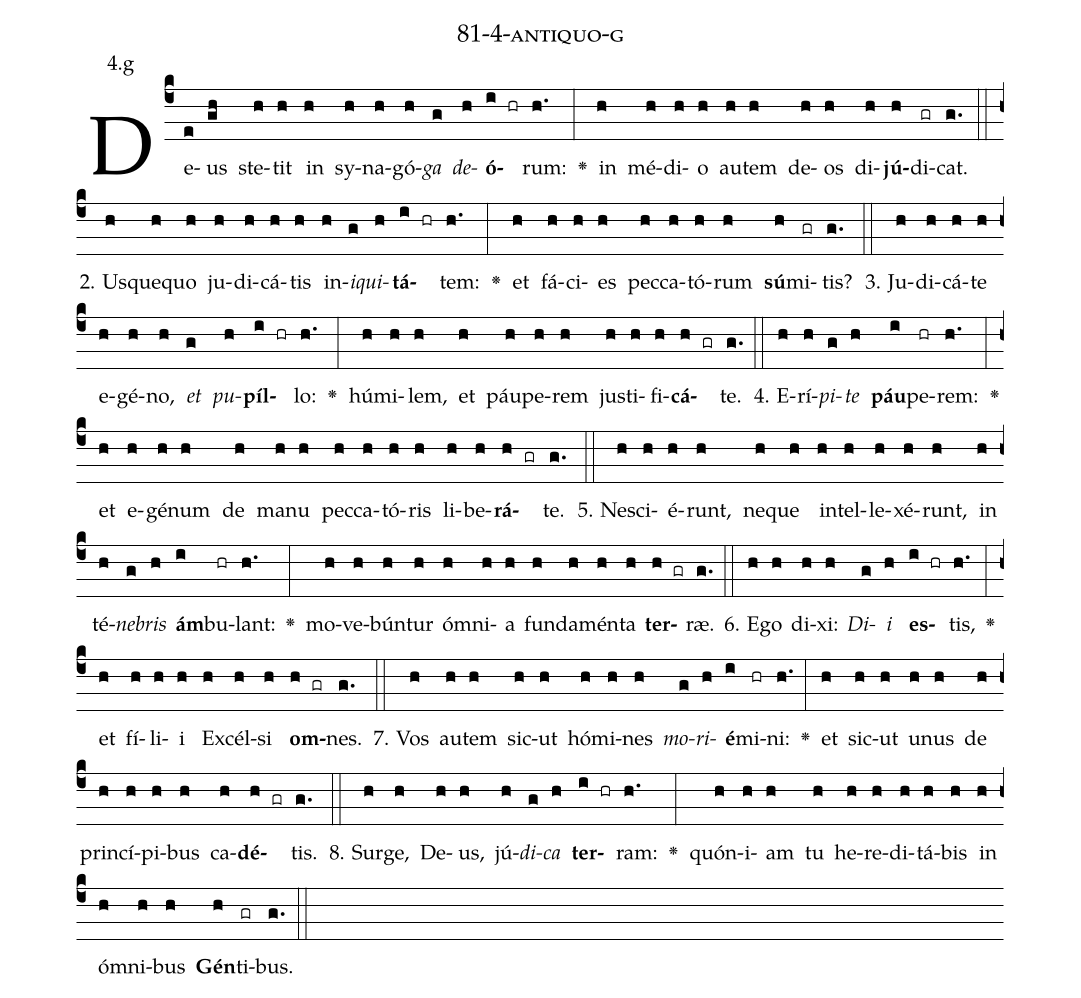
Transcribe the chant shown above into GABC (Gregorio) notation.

name: 81-4-antiquo-g;
annotation: 4.g;
%%
(c4)De(e)us(gh) ste(h)tit(h) in(h) sy(h)na(h)gó(h)<i>ga</i>(g) <i>de</i>(h)<b>ó</b>(i hr)rum:(h.) <v>\greheightstar</v>(:) in(h) mé(h)di(h)o(h) au(h)tem(h) de(h)os(h) di(h)<b>jú</b>(h)di(gr)cat.(g.) (::)
2. Us(h)que(h)quo(h) ju(h)di(h)cá(h)tis(h) in(h)<i>i</i>(g)<i>qui</i>(h)<b>tá</b>(i hr)tem:(h.) <v>\greheightstar</v>(:) et(h) fá(h)ci(h)es(h) pec(h)ca(h)tó(h)rum(h) <b>sú</b>(h)mi(gr)tis?(g.) (::)
3. Ju(h)di(h)cá(h)te(h) e(h)gé(h)no,(h) <i>et</i>(g) <i>pu</i>(h)<b>píl</b>(i hr)lo:(h.) <v>\greheightstar</v>(:) hú(h)mi(h)lem,(h) et(h) páu(h)pe(h)rem(h) jus(h)ti(h)fi(h)<b>cá</b>(h gr)te.(g.) (::)
4. E(h)rí(h)<i>pi</i>(g)<i>te</i>(h) <b>páu</b>(i)pe(hr)rem:(h.) <v>\greheightstar</v>(:) et(h) e(h)gé(h)num(h) de(h) ma(h)nu(h) pec(h)ca(h)tó(h)ris(h) li(h)be(h)<b>rá</b>(h gr)te.(g.) (::)
5. Ne(h)sci(h)é(h)runt,(h) ne(h)que(h) in(h)tel(h)le(h)xé(h)runt,(h) in(h) té(h)<i>ne</i>(g)<i>bris</i>(h) <b>ám</b>(i)bu(hr)lant:(h.) <v>\greheightstar</v>(:) mo(h)ve(h)bún(h)tur(h) óm(h)ni(h)a(h) fun(h)da(h)mén(h)ta(h) <b>ter</b>(h gr)ræ.(g.) (::)
6. E(h)go(h) di(h)xi:(h) <i>Di</i>(g)<i>i</i>(h) <b>es</b>(i hr)tis,(h.) <v>\greheightstar</v>(:) et(h) fí(h)li(h)i(h) Ex(h)cél(h)si(h) <b>om</b>(h gr)nes.(g.) (::)
7. Vos(h) au(h)tem(h) sic(h)ut(h) hó(h)mi(h)nes(h) <i>mo</i>(g)<i>ri</i>(h)<b>é</b>(i)mi(hr)ni:(h.) <v>\greheightstar</v>(:) et(h) sic(h)ut(h) u(h)nus(h) de(h) prin(h)cí(h)pi(h)bus(h) ca(h)<b>dé</b>(h gr)tis.(g.) (::)
8. Sur(h)ge,(h) De(h)us,(h) jú(h)<i>di</i>(g)<i>ca</i>(h) <b>ter</b>(i hr)ram:(h.) <v>\greheightstar</v>(:) quón(h)i(h)am(h) tu(h) he(h)re(h)di(h)tá(h)bis(h) in(h) óm(h)ni(h)bus(h) <b>Gén</b>(h)ti(gr)bus.(g.) (::)
